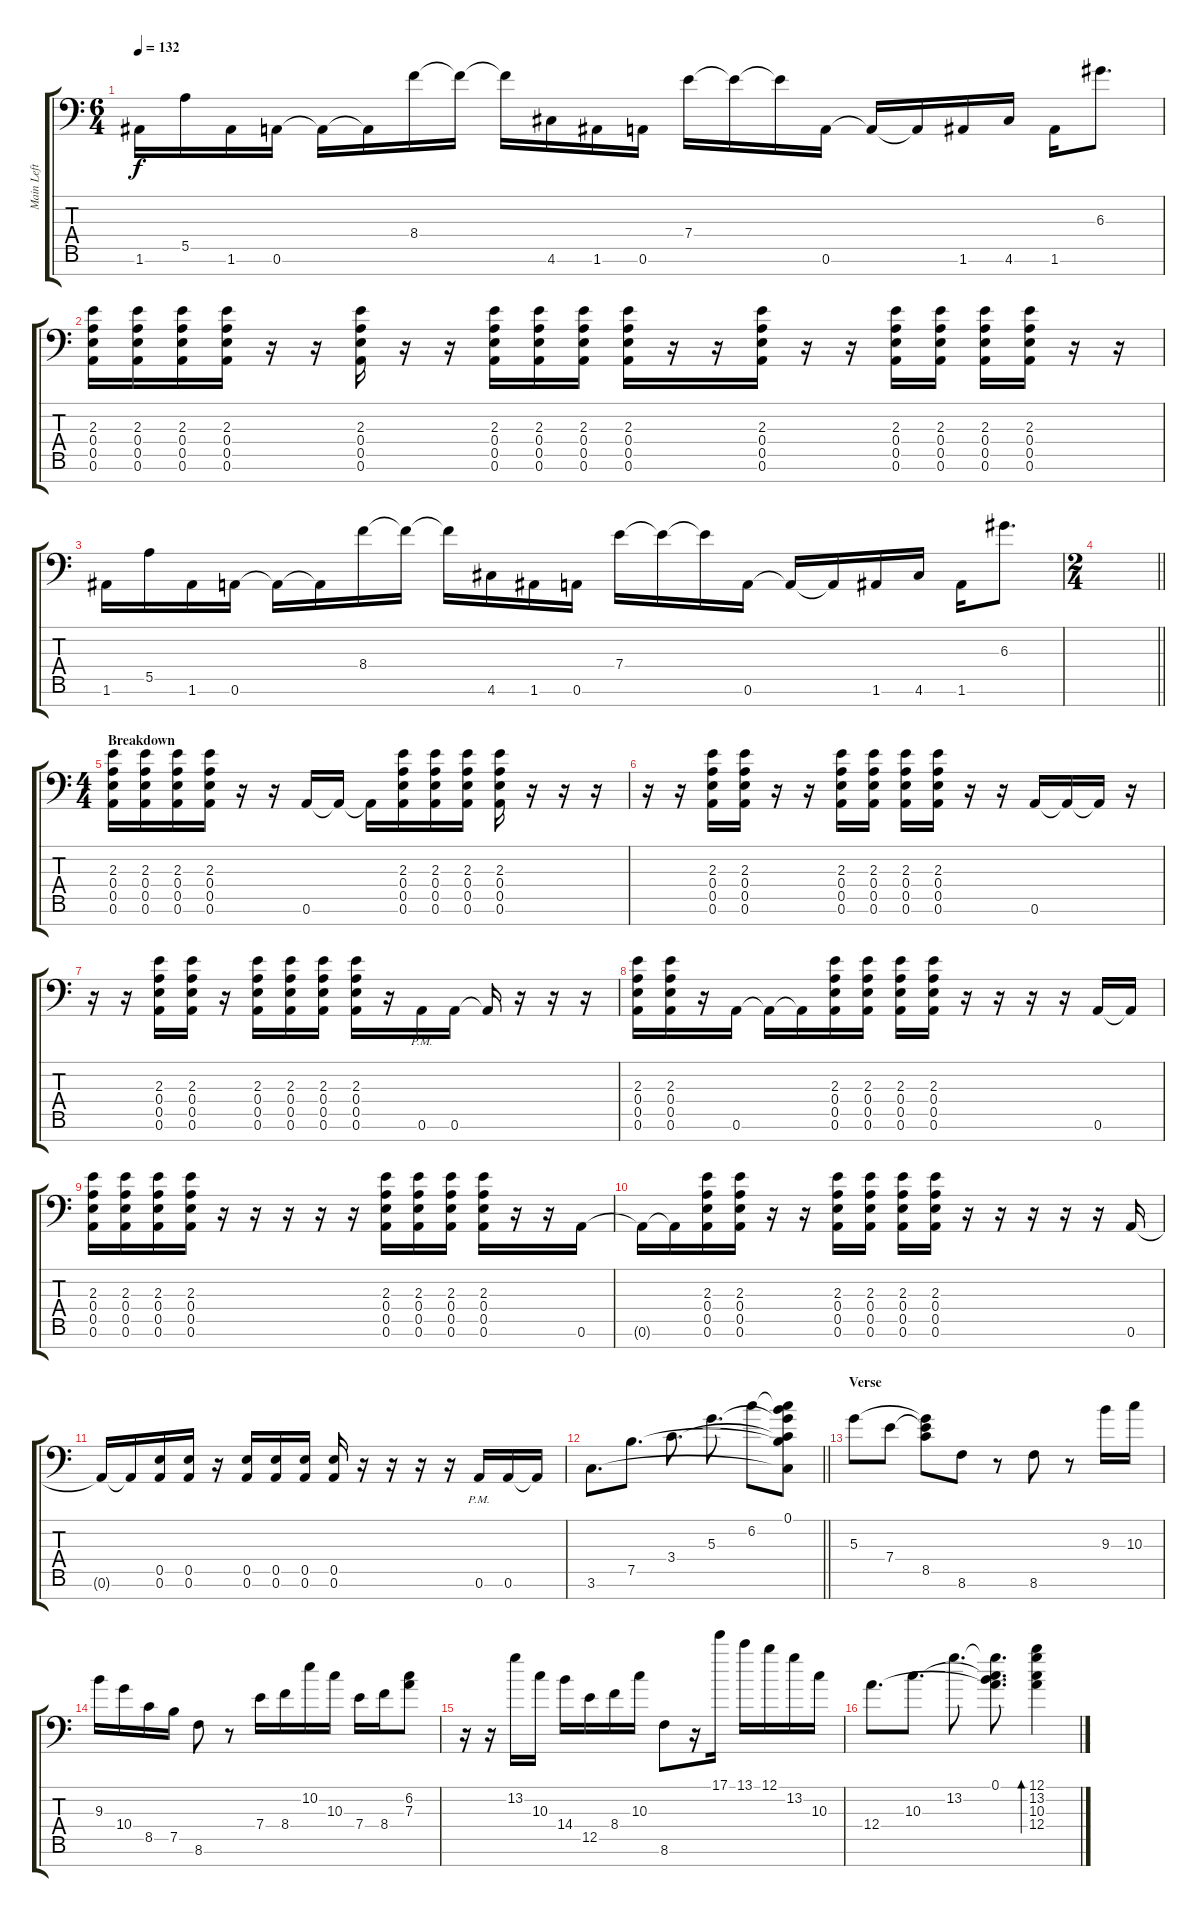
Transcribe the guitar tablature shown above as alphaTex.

\track ("Main Left" "Main Left") {instrument distortionguitar}
\staff {score tabs}
\tuning (B3 Gb3 D3 A2 E2 A1 E1) {hide}
\ts (6 4)
\tempo 132
\clef f4
\ks c
1.6.16{dy f} 5.5.16 1.6.16 0.6.16 0.6{t}.16 0.6{t}.16 8.4.16 8.4{t}.16 8.4{t}.16 4.6.16 1.6.16 0.6.16 7.4.16 7.4{t}.16 7.4{t}.16 0.6.16 0.6{t}.16 0.6{t}.16 1.6.16 4.6.16 1.6.16 6.3.8{d} |
(2.3 0.4 0.5 0.6).16 (2.3 0.4 0.5 0.6).16 (2.3 0.4 0.5 0.6).16 (2.3 0.4 0.5 0.6).16 r.16 r.16 (2.3 0.4 0.5 0.6).16 r.16 r.16 (2.3 0.4 0.5 0.6).16 (2.3 0.4 0.5 0.6).16 (2.3 0.4 0.5 0.6).16 (2.3 0.4 0.5 0.6).16 r.16 r.16 (2.3 0.4 0.5 0.6).16 r.16 r.16 (2.3 0.4 0.5 0.6).16 (2.3 0.4 0.5 0.6).16 (2.3 0.4 0.5 0.6).16 (2.3 0.4 0.5 0.6).16 r.16 r.16 |
1.6.16 5.5.16 1.6.16 0.6.16 0.6{t}.16 0.6{t}.16 8.4.16 8.4{t}.16 8.4{t}.16 4.6.16 1.6.16 0.6.16 7.4.16 7.4{t}.16 7.4{t}.16 0.6.16 0.6{t}.16 0.6{t}.16 1.6.16 4.6.16 1.6.16 6.3.8{d} |
\ts (2 4)
\barLineRight lightlight
|
\ts (4 4)
\section ("" "Breakdown")
(2.3 0.4 0.5 0.6).16 (2.3 0.4 0.5 0.6).16 (2.3 0.4 0.5 0.6).16 (2.3 0.4 0.5 0.6).16 r.16 r.16 0.6.16 0.6{t}.16 0.6{t}.16 (2.3 0.4 0.5 0.6).16 (2.3 0.4 0.5 0.6).16 (2.3 0.4 0.5 0.6).16 (2.3 0.4 0.5 0.6).16 r.16 r.16 r.16 |
r.16 r.16 (2.3 0.4 0.5 0.6).16 (2.3 0.4 0.5 0.6).16 r.16 r.16 (2.3 0.4 0.5 0.6).16 (2.3 0.4 0.5 0.6).16 (2.3 0.4 0.5 0.6).16 (2.3 0.4 0.5 0.6).16 r.16 r.16 0.6.16 0.6{t}.16 0.6{t}.16 r.16 |
r.16 r.16 (2.3 0.4 0.5 0.6).16 (2.3 0.4 0.5 0.6).16 r.16 (2.3 0.4 0.5 0.6).16 (2.3 0.4 0.5 0.6).16 (2.3 0.4 0.5 0.6).16 (2.3 0.4 0.5 0.6).16 r.16 0.6{pm}.16 0.6.16 0.6{t}.16 r.16 r.16 r.16 |
(2.3 0.4 0.5 0.6).16 (2.3 0.4 0.5 0.6).16 r.16 0.6.16 0.6{t}.16 0.6{t}.16 (2.3 0.4 0.5 0.6).16 (2.3 0.4 0.5 0.6).16 (2.3 0.4 0.5 0.6).16 (2.3 0.4 0.5 0.6).16 r.16 r.16 r.16 r.16 0.6.16 0.6{t}.16 |
(2.3 0.4 0.5 0.6).16 (2.3 0.4 0.5 0.6).16 (2.3 0.4 0.5 0.6).16 (2.3 0.4 0.5 0.6).16 r.16 r.16 r.16 r.16 r.16 (2.3 0.4 0.5 0.6).16 (2.3 0.4 0.5 0.6).16 (2.3 0.4 0.5 0.6).16 (2.3 0.4 0.5 0.6).16 r.16 r.16 0.6.16 |
0.6{t}.16 0.6{t}.16 (2.3 0.4 0.5 0.6).16 (2.3 0.4 0.5 0.6).16 r.16 r.16 (2.3 0.4 0.5 0.6).16 (2.3 0.4 0.5 0.6).16 (2.3 0.4 0.5 0.6).16 (2.3 0.4 0.5 0.6).16 r.16 r.16 r.16 r.16 r.16 0.6.16 |
0.6{t}.16 0.6{t}.16 (0.5 0.6).16 (0.5 0.6).16 r.16 (0.5 0.6).16 (0.5 0.6).16 (0.5 0.6).16 (0.5 0.6).16 r.16 r.16 r.16 r.16 0.6{pm}.16 0.6.16 0.6{t}.16 |
\barLineRight lightlight
3.6.8{d} 7.5.8{d} 3.4.8{d} 5.3.8{d} 6.2.8 (0.1 6.2{t} 5.3{t} 3.4{t} 7.5{t} 3.6{t}).8 |
\section ("" "Verse")
5.3.8 7.4.8 (5.3{t} 7.4{t} 8.5).8 8.6.8 r.8 8.6.8 r.8 9.3.16 10.3.16 |
9.3.16 10.4.16 8.5.16 7.5.16 8.6.8 r.8 7.4.16 8.4.16 10.2.16 10.3.16 7.4.16 8.4.16 (6.2 7.3).8 |
r.16 r.16 13.2.16 10.3.16 14.4.16 12.5.16 8.4.16 10.3.16 8.6.8 r.16 17.1.16 13.1.16 12.1.16 13.2.16 10.3.16 |
12.4.8{d} 10.3.8{d} 13.2.8{d} (0.1 13.2{t} 10.3{t} 12.4{t}).8{d} (12.1 13.2 10.3 12.4).4{bd 240}
